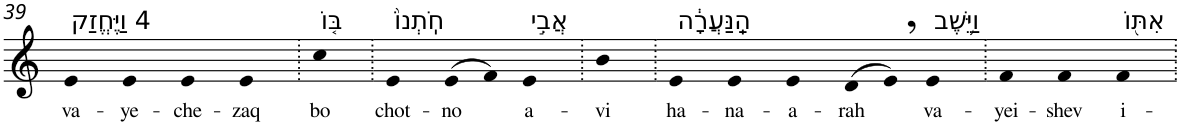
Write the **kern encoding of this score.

**kern	**text
*part1	*part1
*staff1	*staff1
*I"Piano	*
*I'Pno	*
!!LO:PB:g=z
*clefG2	*
*k[]	*
=39	=39
!LO:TX:a:t=4 וַיֶּחֱזַק	!
!	!LO:LY:b
4e	va-
!	!LO:LY:b
4e	-ye-
!	!LO:LY:b
4e	-che-
!	!LO:LY:b
4e	-zaq
=40.	=40.
!LO:TX:a:t=בּ֤וֹ	!
!	!LO:LY:b
4cc	bo
=41.	=41.
!LO:TX:a:t=חֹֽתְנוֹ֙	!
!	!LO:LY:b
4e	chot-
!	!LO:LY:b
(>8e	-no
8f)	.
!LO:TX:a:t=אֲבִ֣י	!
!	!LO:LY:b
4e	a-
=42.	=42.
!	!LO:LY:b
4b	-vi
=43.	=43.
!LO:TX:a:t=הַֽנַּעֲרָ֔ה	!
!	!LO:LY:b
4e	ha-
!	!LO:LY:b
4e	-na-
!	!LO:LY:b
4e	-a-
!	!LO:LY:b
(>8d	-rah
8e,)	.
!LO:TX:a:t=וַיֵּ֥שֶׁב	!
!	!LO:LY:b
4e	va-
=44.	=44.
!	!LO:LY:b
4f	-yei-
!	!LO:LY:b
4f	-shev
!LO:TX:a:t=אִתּ֖וֹ	!
!	!LO:LY:b
4f	i-
=.	=.
*-	*-
